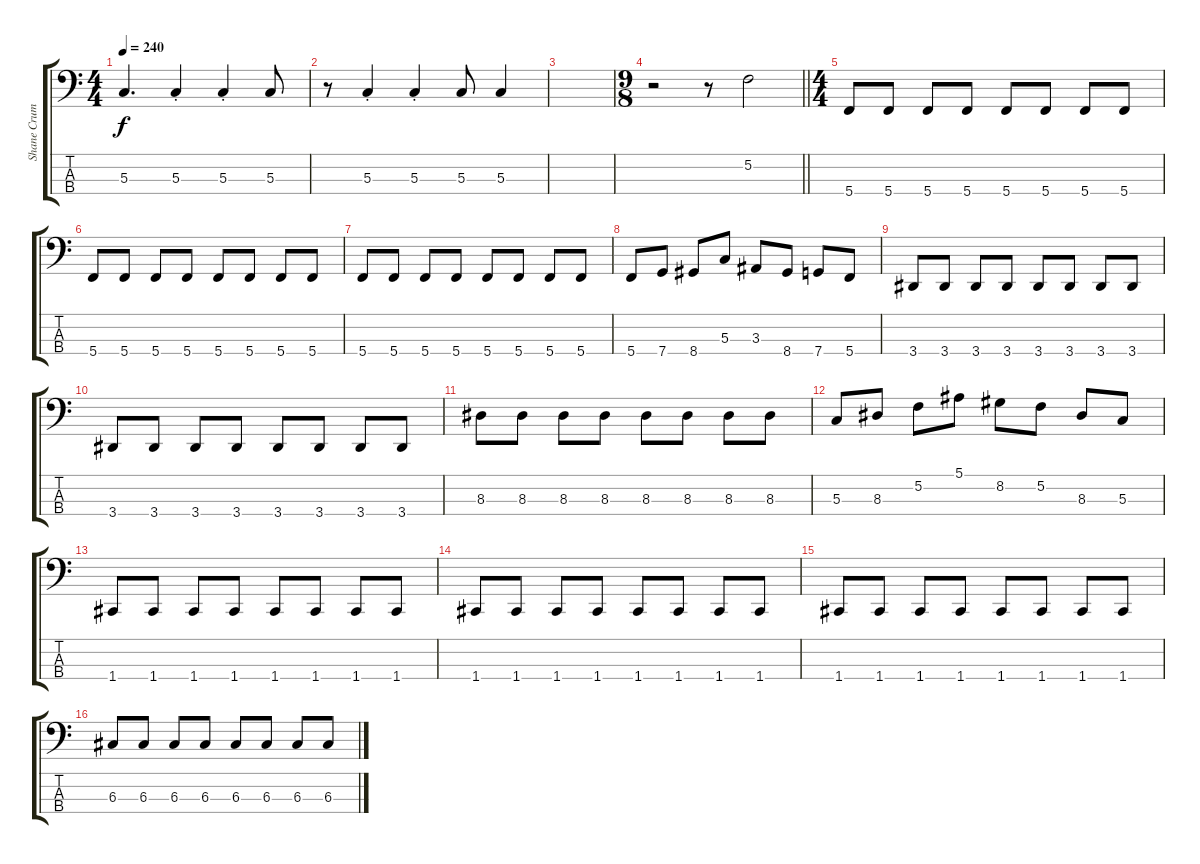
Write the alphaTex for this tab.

\track ("Shane Crump - Bass" "Shane Crum") {instrument electricbassfinger}
\staff {score tabs}
\tuning (F2 C2 G1 C1) {hide}
\ts (4 4)
\tempo 240
\clef f4
\ks c
5.3.4{d dy f} 5.3{st}.4 5.3{st}.4 5.3.8 |
r.8 5.3{st}.4 5.3{st}.4 5.3.8 5.3.4 |
|
\ts (9 8)
\barLineRight lightlight
r.2 r.8 5.2.2 |
\ts (4 4)
5.4.8 5.4.8 5.4.8 5.4.8 5.4.8 5.4.8 5.4.8 5.4.8 |
5.4.8 5.4.8 5.4.8 5.4.8 5.4.8 5.4.8 5.4.8 5.4.8 |
5.4.8 5.4.8 5.4.8 5.4.8 5.4.8 5.4.8 5.4.8 5.4.8 |
5.4.8 7.4.8 8.4.8 5.3.8 3.3.8 8.4.8 7.4.8 5.4.8 |
3.4.8 3.4.8 3.4.8 3.4.8 3.4.8 3.4.8 3.4.8 3.4.8 |
3.4.8 3.4.8 3.4.8 3.4.8 3.4.8 3.4.8 3.4.8 3.4.8 |
8.3.8 8.3.8 8.3.8 8.3.8 8.3.8 8.3.8 8.3.8 8.3.8 |
5.3.8 8.3.8 5.2.8 5.1.8 8.2.8 5.2.8 8.3.8 5.3.8 |
1.4.8 1.4.8 1.4.8 1.4.8 1.4.8 1.4.8 1.4.8 1.4.8 |
1.4.8 1.4.8 1.4.8 1.4.8 1.4.8 1.4.8 1.4.8 1.4.8 |
1.4.8 1.4.8 1.4.8 1.4.8 1.4.8 1.4.8 1.4.8 1.4.8 |
6.3.8 6.3.8 6.3.8 6.3.8 6.3.8 6.3.8 6.3.8 6.3.8
